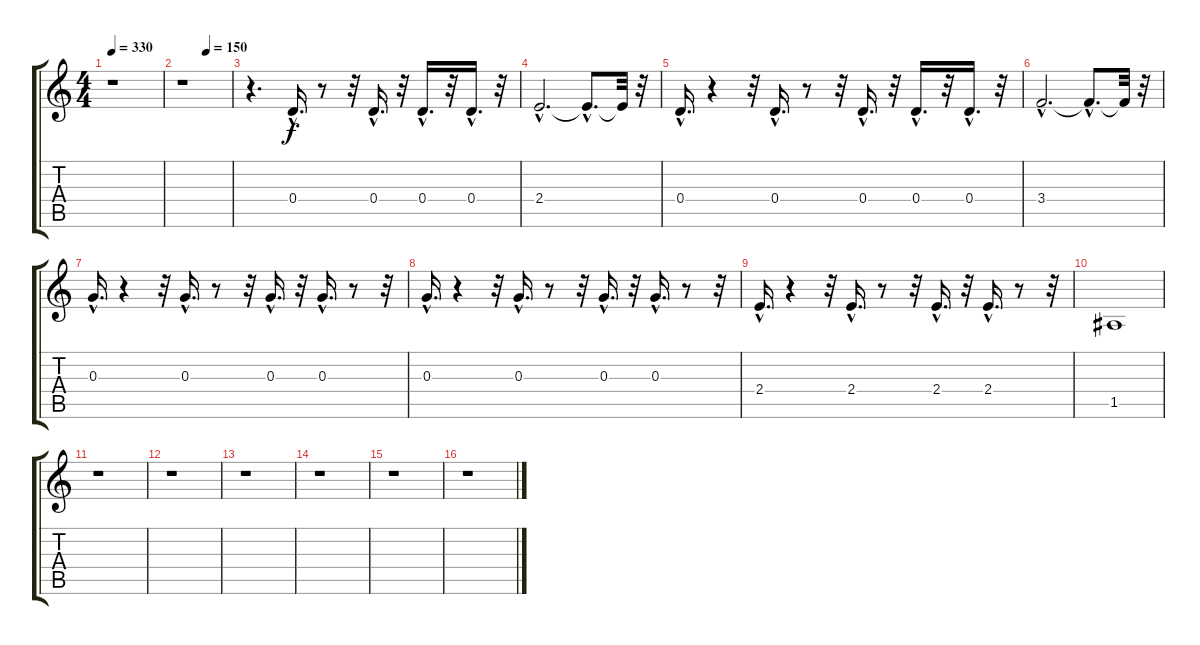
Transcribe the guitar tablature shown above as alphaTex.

\track "" {instrument acousticguitarnylon}
\staff {score tabs}
\tuning (E4 B3 G3 D3 A2 E2) {hide}
\ts (4 4)
\tempo 330
\clef g2
\ks c
r.1{dy f instrument acousticguitarnylon} |
\tempo (150 0.5)
r.1 |
r.4{d} 0.4{hac}.16{d} r.8 r.32 0.4{hac}.16{d} r.32 0.4{hac}.16{d} r.32 0.4{hac}.16{d} r.32 |
2.4{hac}.2{d} 2.4{hac t}.8{d} 2.4{t}.32 r.32 |
0.4{hac}.16{d} r.4 r.32 0.4{hac}.16{d} r.8 r.32 0.4{hac}.16{d} r.32 0.4{hac}.16{d} r.32 0.4{hac}.16{d} r.32 |
3.4{hac}.2{d} 3.4{hac t}.8{d} 3.4{t}.32 r.32 |
0.3{hac}.16{d} r.4 r.32 0.3{hac}.16{d} r.8 r.32 0.3{hac}.16{d} r.32 0.3{hac}.16{d} r.8 r.32 |
0.3{hac}.16{d} r.4 r.32 0.3{hac}.16{d} r.8 r.32 0.3{hac}.16{d} r.32 0.3{hac}.16{d} r.8 r.32 |
2.4{hac}.16{d} r.4 r.32 2.4{hac}.16{d} r.8 r.32 2.4{hac}.16{d} r.32 2.4{hac}.16{d} r.8 r.32 |
1.5.1 |
r.1 |
r.1 |
r.1 |
r.1 |
r.1 |
r.1
